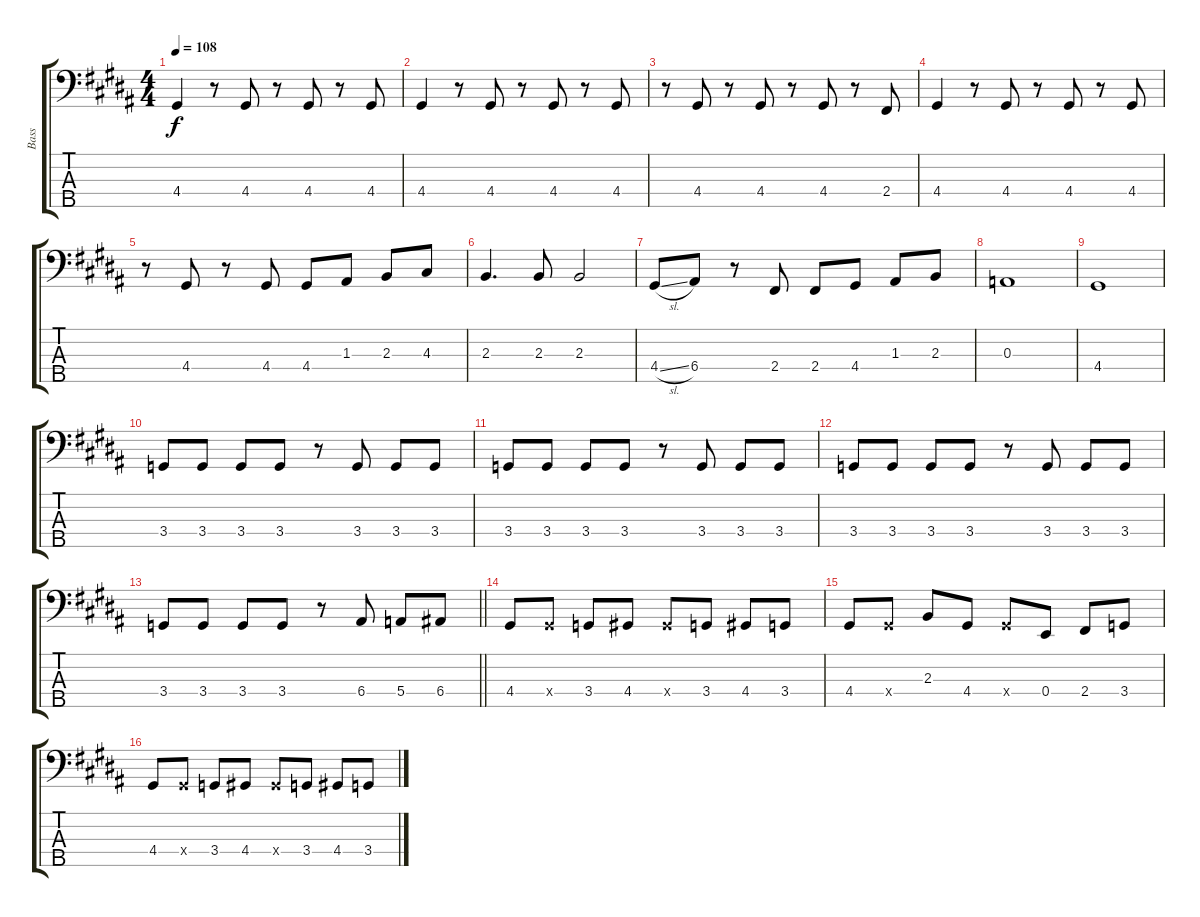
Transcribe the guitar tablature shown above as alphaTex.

\track ("Bass" "Bass") {instrument electricbasspick}
\staff {score tabs}
\tuning (G2 D2 A1 E1 B0) {hide}
\ts (4 4)
\tempo 108
\clef f4
\ks g#minor
4.4.4{dy f} r.8 4.4.8 r.8 4.4.8 r.8 4.4.8 |
4.4.4 r.8 4.4.8 r.8 4.4.8 r.8 4.4.8 |
r.8 4.4.8 r.8 4.4.8 r.8 4.4.8 r.8 2.4.8 |
4.4.4 r.8 4.4.8 r.8 4.4.8 r.8 4.4.8 |
r.8 4.4.8 r.8 4.4.8 4.4.8 1.3.8 2.3.8 4.3.8 |
2.3.4{d} 2.3.8 2.3.2 |
4.4{sl}.8 6.4.8 r.8 2.4.8 2.4.8 4.4.8 1.3.8 2.3.8 |
0.3.1 |
4.4.1 |
3.4.8 3.4.8 3.4.8 3.4.8 r.8 3.4.8 3.4.8 3.4.8 |
3.4.8 3.4.8 3.4.8 3.4.8 r.8 3.4.8 3.4.8 3.4.8 |
3.4.8 3.4.8 3.4.8 3.4.8 r.8 3.4.8 3.4.8 3.4.8 |
\barLineRight lightlight
3.4.8 3.4.8 3.4.8 3.4.8 r.8 6.4.8 5.4.8 6.4.8 |
4.4.8 4.4{x}.8 3.4.8 4.4.8 4.4{x}.8 3.4.8 4.4.8 3.4.8 |
4.4.8 4.4{x}.8 2.3.8 4.4.8 4.4{x}.8 0.4.8 2.4.8 3.4.8 |
4.4.8 4.4{x}.8 3.4.8 4.4.8 4.4{x}.8 3.4.8 4.4.8 3.4.8
